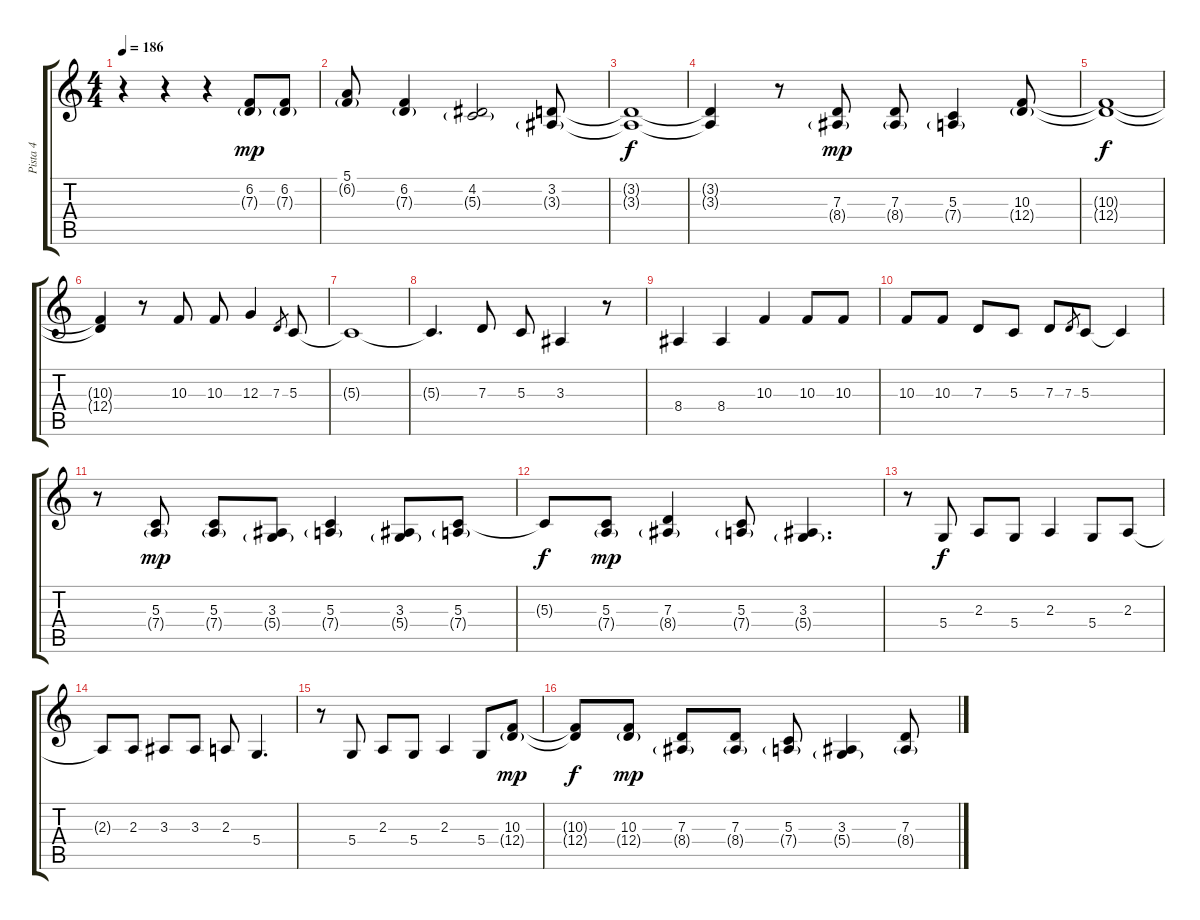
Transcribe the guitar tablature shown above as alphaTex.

\track ("Pista 4" "Pista 4") {instrument lead2sawtooth}
\staff {score tabs}
\tuning (E4 B3 G3 D3 A2 E2) {hide}
\ts (4 4)
\tempo 186
\clef g2
\ks c
r.4{dy f} r.4 r.4 (6.2 7.3{g}).8{dy mp} (6.2 7.3{g}).8 |
(5.1 6.2{g}).8 (6.2 7.3{g}).4 (4.2 5.3{g}).2 (3.2 3.3{g}).8 |
(3.2{t} 3.3{t}).1{dy f} |
(3.2{t} 3.3{t}).4 r.8 (7.3 8.4{g}).8{dy mp} (7.3 8.4{g}).8 (5.3 7.4{g}).4 (10.3 12.4{g}).8 |
(10.3{t} 12.4{t}).1{dy f} |
(10.3{t} 12.4{t}).4 r.8 10.3.8 10.3.8 12.3.4 7.3.8{gr} 5.3.8 |
5.3{t}.1 |
5.3{t}.4{d} 7.3.8 5.3.8 3.3.4 r.8 |
8.4.4 8.4.4 10.3.4 10.3.8 10.3.8 |
10.3.8 10.3.8 7.3.8 5.3.8 7.3.8 7.3.8{gr} 5.3.8 5.3{t}.4 |
r.8 (5.3 7.4{g}).8{dy mp} (5.3 7.4{g}).8 (3.3 5.4{g}).8 (5.3 7.4{g}).4 (3.3 5.4{g}).8 (5.3 7.4{g}).8 |
5.3{t}.8{dy f} (5.3 7.4{g}).8{dy mp} (7.3 8.4{g}).4 (5.3 7.4{g}).8 (3.3 5.4{g}).4{d} |
r.8 5.4.8{dy f} 2.3.8 5.4.8 2.3.4 5.4.8 2.3.8 |
2.3{t}.8 2.3.8 3.3.8 3.3.8 2.3.8 5.4.4{d} |
r.8 5.4.8 2.3.8 5.4.8 2.3.4 5.4.8 (10.3 12.4{g}).8{dy mp} |
(10.3{t} 12.4{t}).8{dy f} (10.3 12.4{g}).8{dy mp} (7.3 8.4{g}).8 (7.3 8.4{g}).8 (5.3 7.4{g}).8 (3.3 5.4{g}).4 (7.3 8.4{g}).8
